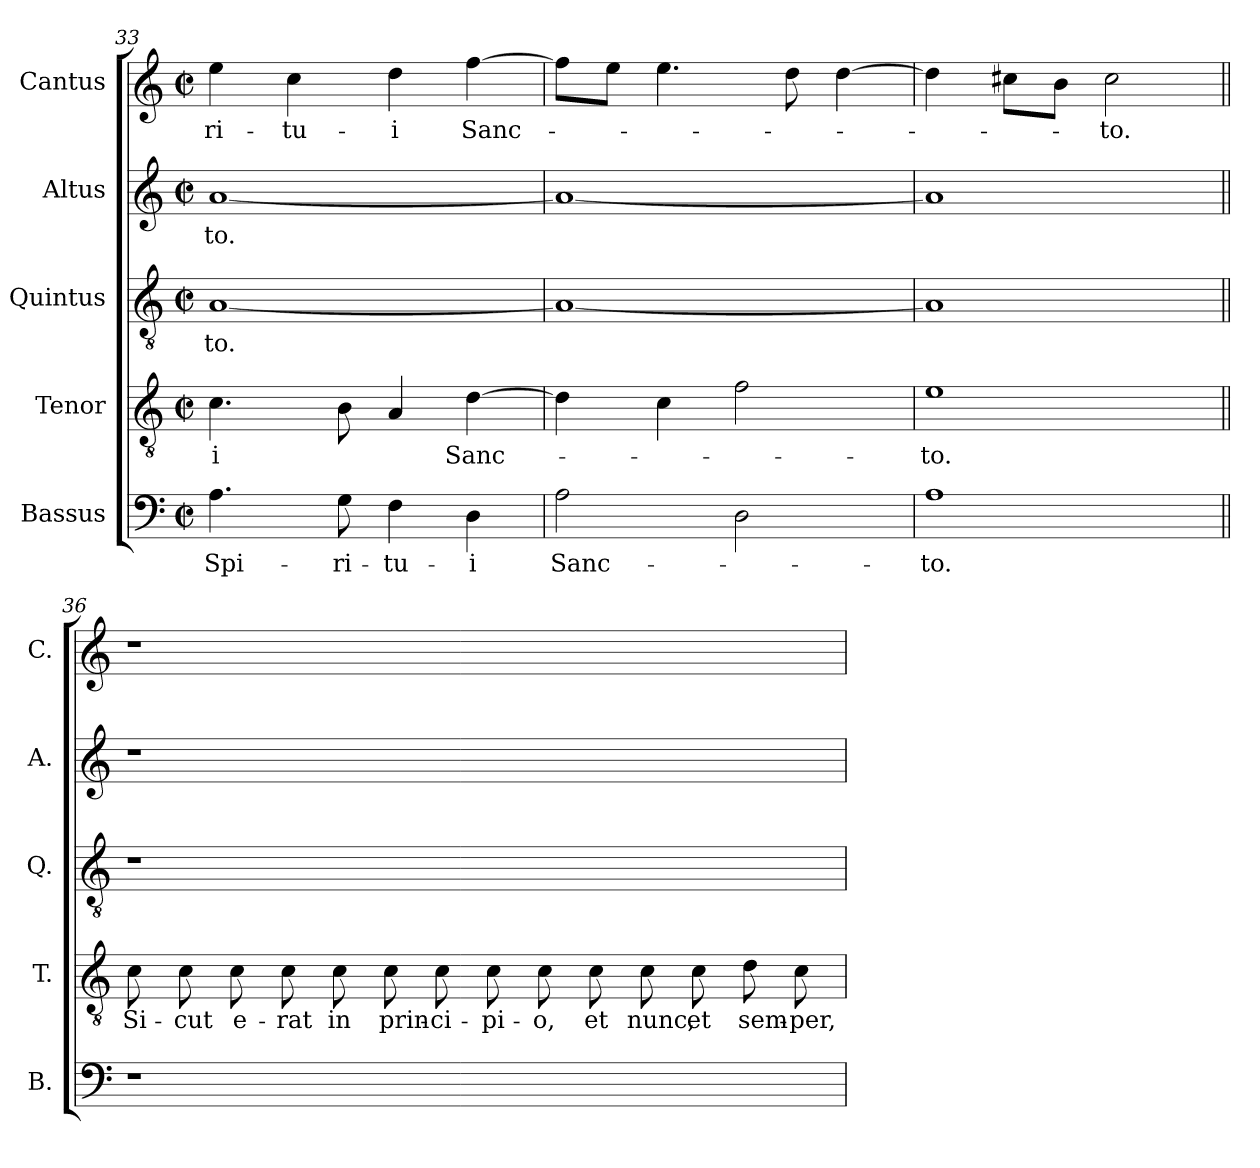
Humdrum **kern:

**kern	**text	**kern	**text	**kern	**text	**kern	**text	**kern	**text
*part5	*part5	*part4	*part4	*part3	*part3	*part2	*part2	*part1	*part1
*staff5	*staff5	*staff4	*staff4	*staff3	*staff3	*staff2	*staff2	*staff1	*staff1
*I"Bassus	*	*I"Tenor	*	*I"Quintus	*	*I"Altus	*	*I"Cantus	*
*I'B.	*	*I'T.	*	*I'Q.	*	*I'A.	*	*I'C.	*
*clefF4	*	*clefGv2	*	*clefGv2	*	*clefG2	*	*clefG2	*
*	*	*ITrd7c12	*	*ITrd7c12	*	*	*	*	*
*k[]	*	*k[]	*	*k[]	*	*k[]	*	*k[]	*
*C:	*	*C:	*	*C:	*	*C:	*	*C:	*
*M2/2	*	*M2/2	*	*M2/2	*	*M2/2	*	*M2/2	*
*met(c|)	*	*met(c|)	*	*met(c|)	*	*met(c|)	*	*met(c|)	*
=33	=33	=33	=33	=33	=33	=33	=33	=33	=33
!	!LO:LY:b:color=#000000	!	!	!	!	!	!	!	!
!	!	!	!LO:LY:b:color=#000000	!	!	!	!	!	!
!	!	!	!	!	!LO:LY:b:color=#000000	!	!	!	!
!	!	!	!	!	!	!	!LO:LY:b:color=#000000	!	!
!	!	!	!	!	!	!	!	!	!LO:LY:b:color=#000000
4.Ai\	Spi-	4.Ci\	-i	[<1AAi	-to.	[<1ai	-to.	4eei\	-ri-
!	!	!	!	!	!	!	!	!	!LO:LY:b:color=#000000
.	.	.	.	.	.	.	.	4cci\	-tu-
!	!LO:LY:b:color=#000000	!	!	!	!	!	!	!	!
8Gi\	-ri-	8BBi\	.	.	.	.	.	.	.
!	!LO:LY:b:color=#000000	!	!	!	!	!	!	!	!
!	!	!	!	!	!	!	!	!	!LO:LY:b:color=#000000
4Fi\	-tu-	4AAi/	.	.	.	.	.	4ddi\	-i
!	!LO:LY:b:color=#000000	!	!	!	!	!	!	!	!
!	!	!	!LO:LY:b:color=#000000	!	!	!	!	!	!
!	!	!	!	!	!	!	!	!	!LO:LY:b:color=#000000
4Di\	-i	[>4Di\	Sanc-	.	.	.	.	[>4ffi\	Sanc-
=34	=34	=34	=34	=34	=34	=34	=34	=34	=34
!	!LO:LY:b:color=#000000	!	!	!	!	!	!	!	!
2Ai\	Sanc-	4Di\]	.	1AAi_<	.	1ai_<	.	8ffi\L]	.
.	.	.	.	.	.	.	.	8eei\J	.
.	.	4Ci\	.	.	.	.	.	4.eei\	.
2Di\	.	2Fi\	.	.	.	.	.	.	.
.	.	.	.	.	.	.	.	8ddi\	.
.	.	.	.	.	.	.	.	[>4ddi\	.
=35	=35	=35	=35	=35	=35	=35	=35	=35	=35
!	!LO:LY:b:color=#000000	!	!	!	!	!	!	!	!
!	!	!	!LO:LY:b:color=#000000	!	!	!	!	!	!
1Ai	-to.	1Ei	-to.	1AAi]	.	1ai]	.	4ddi\]	.
.	.	.	.	.	.	.	.	8cc#Xi\L	.
.	.	.	.	.	.	.	.	8bi\J	.
!	!	!	!	!	!	!	!	!	!LO:LY:b:color=#000000
.	.	.	.	.	.	.	.	2cc#i\	-to.
!!LO:LB:g=z
=36||	=36||	=36||	=36||	=36||	=36||	=36||	=36||	=36||	=36||
!LO:N:vis=1	!	!	!	!	!	!	!	!	!
!	!	!	!LO:LY:b:color=#000000	!LO:N:vis=1	!	!LO:N:vis=1	!	!LO:N:vis=1	!
1r	.	8Ci\	Si-	1r	.	1r	.	1r	.
!	!	!	!LO:LY:b:color=#000000	!	!	!	!	!	!
.	.	8Ci\	-cut	.	.	.	.	.	.
!	!	!	!LO:LY:b:color=#000000	!	!	!	!	!	!
.	.	8Ci\	e-	.	.	.	.	.	.
!	!	!	!LO:LY:b:color=#000000	!	!	!	!	!	!
.	.	8Ci\	-rat	.	.	.	.	.	.
!	!	!	!LO:LY:b:color=#000000	!	!	!	!	!	!
.	.	8Ci\	in	.	.	.	.	.	.
!	!	!	!LO:LY:b:color=#000000	!	!	!	!	!	!
.	.	8Ci\	prin-	.	.	.	.	.	.
!	!	!	!LO:LY:b:color=#000000	!	!	!	!	!	!
.	.	8Ci\	-ci-	.	.	.	.	.	.
!	!	!	!LO:LY:b:color=#000000	!	!	!	!	!	!
.	.	8Ci\	-pi-	.	.	.	.	.	.
!	!	!	!LO:LY:b:color=#000000	!	!	!	!	!	!
2.ryy	.	8Ci\	-o,	2.ryy	.	2.ryy	.	2.ryy	.
!	!	!	!LO:LY:b:color=#000000	!	!	!	!	!	!
.	.	8Ci\	et	.	.	.	.	.	.
!	!	!	!LO:LY:b:color=#000000	!	!	!	!	!	!
.	.	8Ci\	nunc,	.	.	.	.	.	.
!	!	!	!LO:LY:b:color=#000000	!	!	!	!	!	!
.	.	8Ci\	et	.	.	.	.	.	.
!	!	!	!LO:LY:b:color=#000000	!	!	!	!	!	!
.	.	8Di\	sem-	.	.	.	.	.	.
!	!	!	!LO:LY:b:color=#000000	!	!	!	!	!	!
.	.	8Ci\	-per,	.	.	.	.	.	.
=	=	=	=	=	=	=	=	=	=
*-	*-	*-	*-	*-	*-	*-	*-	*-	*-
